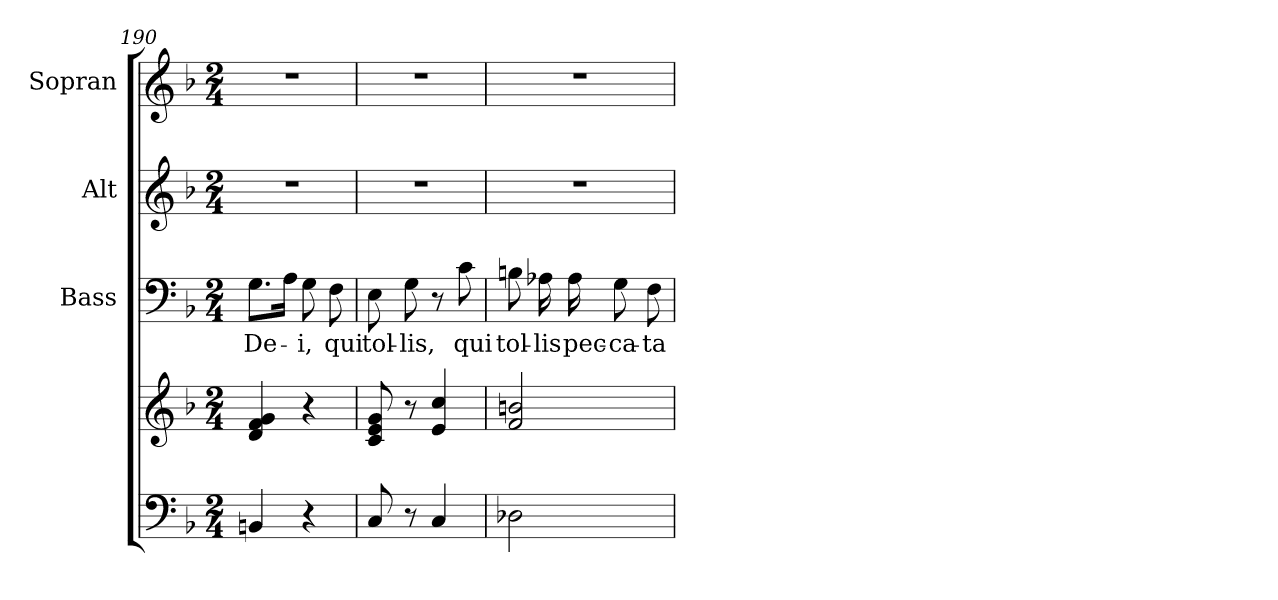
**kern	**kern	**kern	**text	**kern	**kern
*part4	*part4	*part3	*part3	*part2	*part1
*staff5	*staff4	*staff3	*staff3	*staff2	*staff1
*	*	*I"Bass	*	*I"Alt	*I"Sopran
*	*	*I'B.	*	*I'A.	*I'S.
*clefF4	*clefG2	*clefF4	*	*clefG2	*clefG2
*k[b-]	*k[b-]	*k[b-]	*	*k[b-]	*k[b-]
*F:	*F:	*F:	*	*F:	*F:
*M2/4	*M2/4	*M2/4	*	*M2/4	*M2/4
=190	=190	=190	=190	=190	=190
!	!	!	!LO:LY:b	!	!
4BBn/	4d/ 4f/ 4g/	8.G\L	De-	2r	2r
.	.	16A\Jk	.	.	.
!	!	!	!LO:LY:b	!	!
4r	4r	8G\	-i,	.	.
!	!	!	!LO:LY:b	!	!
.	.	8F\	qui	.	.
=191	=191	=191	=191	=191	=191
!	!	!	!LO:LY:b	!	!
8C/	8c/ 8e/ 8g/	8E\	tol-	2r	2r
!	!	!	!LO:LY:b	!	!
8r	8r	8G\	-lis,	.	.
4C/	4e/ 4cc/	8r	.	.	.
!	!	!	!LO:LY:b	!	!
.	.	8c\	qui	.	.
=192	=192	=192	=192	=192	=192
!	!	!	!LO:LY:b	!	!
2D-X\	2f/ 2bn/	8Bn\	tol-	2r	2r
!	!	!	!LO:LY:b	!	!
.	.	16A-X\	-lis	.	.
!	!	!	!LO:LY:b	!	!
.	.	16A-\	pec-	.	.
!	!	!	!LO:LY:b	!	!
.	.	8G\	-ca-	.	.
!	!	!	!LO:LY:b	!	!
.	.	8F\	-ta	.	.
=	=	=	=	=	=
*-	*-	*-	*-	*-	*-
